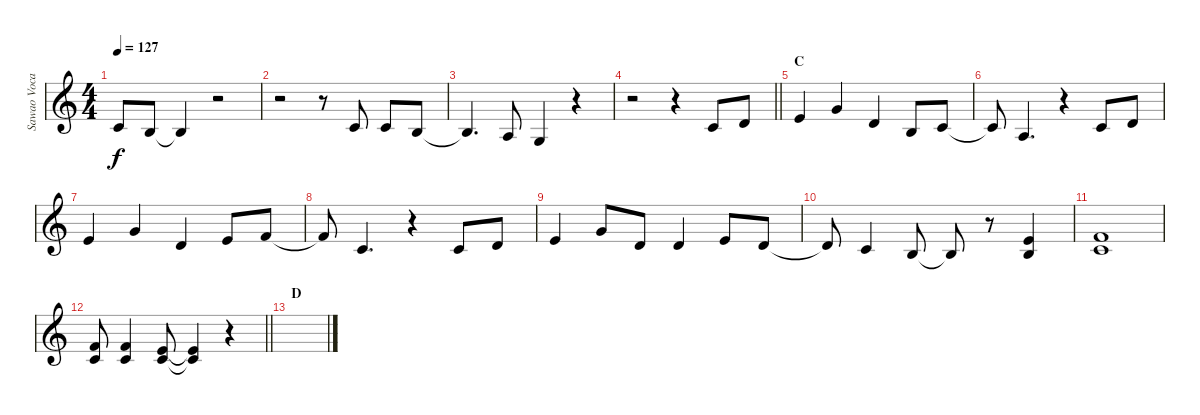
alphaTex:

\track ("Sawao Vocal" "Sawao Voca") {instrument synthbrass1}
\staff {score}
\tuning (E4 B3 G3 D3 A2 E2) {hide}
\ts (4 4)
\tempo 127
\clef g2
\ks c
1.2.8{dy f} 0.2.8 0.2{t}.4 r.2 |
r.2 r.8 1.2.8 1.2.8 0.2.8 |
0.2{t}.4{d} 2.3.8 0.3.4 r.4 |
\barLineRight lightlight
r.2 r.4 1.2.8 3.2.8 |
\section ("" "C")
0.1.4 3.1.4 3.2.4 0.2.8 1.2.8 |
1.2{t}.8 2.3.4{d} r.4 1.2.8 3.2.8 |
0.1.4 3.1.4 3.2.4 0.1.8 1.1.8 |
1.1{t}.8 1.2.4{d} r.4 1.2.8 3.2.8 |
0.1.4 3.1.8 3.2.8 3.2.4 0.1.8 3.2.8 |
3.2{t}.8 1.2.4 0.2.8 0.2{t}.8 r.8 (0.1 0.2).4 |
(1.1 1.2).1 |
\barLineRight lightlight
(1.1 1.2).8 (1.1 1.2).4 (0.1 1.2).8 (0.1{t} 1.2{t}).4 r.4 |
\section ("" "D")
